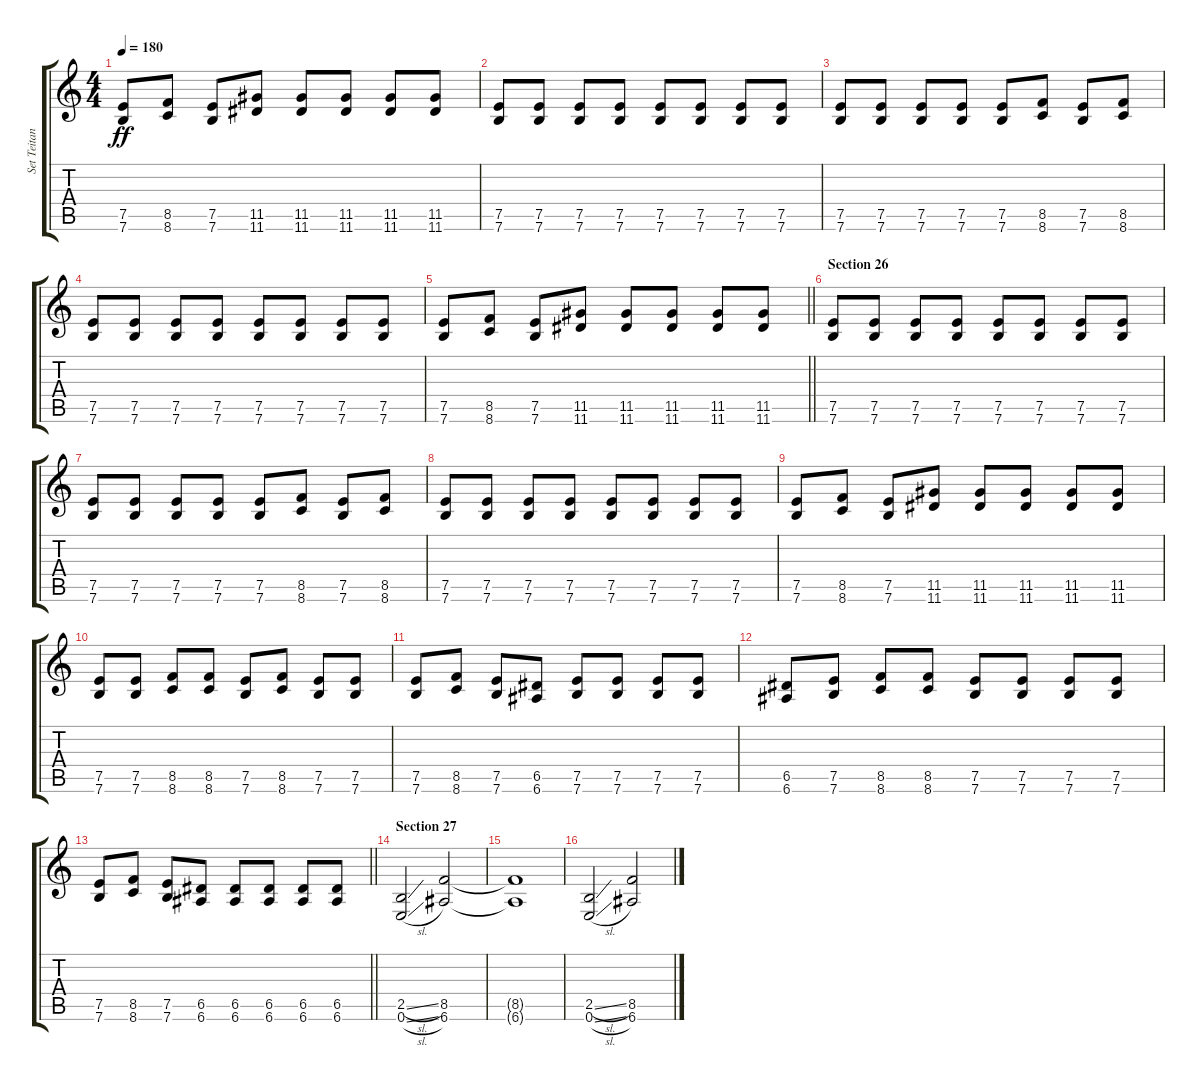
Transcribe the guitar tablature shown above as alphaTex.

\track ("Set Teitan" "Set Teitan") {instrument distortionguitar}
\staff {score tabs}
\tuning (E4 B3 G3 D3 A2 E2) {hide}
\ts (4 4)
\tempo 180
\clef g2
\ks c
(7.5 7.6).8{dy ff} (8.5 8.6).8 (7.5 7.6).8 (11.5 11.6).8 (11.5 11.6).8 (11.5 11.6).8 (11.5 11.6).8 (11.5 11.6).8 |
(7.5 7.6).8 (7.5 7.6).8 (7.5 7.6).8 (7.5 7.6).8 (7.5 7.6).8 (7.5 7.6).8 (7.5 7.6).8 (7.5 7.6).8 |
(7.5 7.6).8 (7.5 7.6).8 (7.5 7.6).8 (7.5 7.6).8 (7.5 7.6).8 (8.5 8.6).8 (7.5 7.6).8 (8.5 8.6).8 |
(7.5 7.6).8 (7.5 7.6).8 (7.5 7.6).8 (7.5 7.6).8 (7.5 7.6).8 (7.5 7.6).8 (7.5 7.6).8 (7.5 7.6).8 |
\barLineRight lightlight
(7.5 7.6).8 (8.5 8.6).8 (7.5 7.6).8 (11.5 11.6).8 (11.5 11.6).8 (11.5 11.6).8 (11.5 11.6).8 (11.5 11.6).8 |
\section ("" "Section 26")
(7.5 7.6).8 (7.5 7.6).8 (7.5 7.6).8 (7.5 7.6).8 (7.5 7.6).8 (7.5 7.6).8 (7.5 7.6).8 (7.5 7.6).8 |
(7.5 7.6).8 (7.5 7.6).8 (7.5 7.6).8 (7.5 7.6).8 (7.5 7.6).8 (8.5 8.6).8 (7.5 7.6).8 (8.5 8.6).8 |
(7.5 7.6).8 (7.5 7.6).8 (7.5 7.6).8 (7.5 7.6).8 (7.5 7.6).8 (7.5 7.6).8 (7.5 7.6).8 (7.5 7.6).8 |
(7.5 7.6).8 (8.5 8.6).8 (7.5 7.6).8 (11.5 11.6).8 (11.5 11.6).8 (11.5 11.6).8 (11.5 11.6).8 (11.5 11.6).8 |
(7.5 7.6).8 (7.5 7.6).8 (8.5 8.6).8 (8.5 8.6).8 (7.5 7.6).8 (8.5 8.6).8 (7.5 7.6).8 (7.5 7.6).8 |
(7.5 7.6).8 (8.5 8.6).8 (7.5 7.6).8 (6.5 6.6).8 (7.5 7.6).8 (7.5 7.6).8 (7.5 7.6).8 (7.5 7.6).8 |
(6.5 6.6).8 (7.5 7.6).8 (8.5 8.6).8 (8.5 8.6).8 (7.5 7.6).8 (7.5 7.6).8 (7.5 7.6).8 (7.5 7.6).8 |
\barLineRight lightlight
(7.5 7.6).8 (8.5 8.6).8 (7.5 7.6).8 (6.5 6.6).8 (6.5 6.6).8 (6.5 6.6).8 (6.5 6.6).8 (6.5 6.6).8 |
\section ("" "Section 27")
(2.5{sl} 0.6{sl}).2 (8.5 6.6).2 |
(8.5{t} 6.6{t}).1 |
(2.5{sl} 0.6{sl}).2 (8.5 6.6).2
